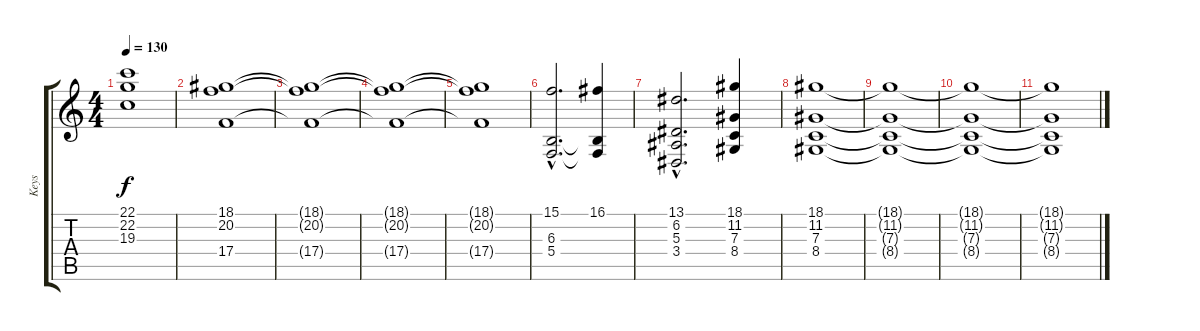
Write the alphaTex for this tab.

\track ("Keys" "Keys") {instrument stringensemble1}
\staff {score tabs}
\tuning (D4 A3 F3 C3 G2 C2) {hide}
\ts (4 4)
\tempo 130
\clef g2
\ks c
(22.1{t} 22.2{t} 19.3{t}).1{dy f} |
(18.1 20.2 17.4).1 |
(18.1{t} 20.2{t} 17.4{t}).1 |
(18.1{t} 20.2{t} 17.4{t}).1 |
(18.1{t} 20.2{t} 17.4{t}).1 |
(15.1{hac} 6.3{hac} 5.4{hac}).2{d} (16.1 6.3{t} 5.4{t}).4 |
(13.1{hac} 6.2{hac} 5.3{hac} 3.4{hac}).2{d} (18.1 11.2 7.3 8.4).4 |
(18.1 11.2 7.3 8.4).1 |
(18.1{t} 11.2{t} 7.3{t} 8.4{t}).1 |
(18.1{t} 11.2{t} 7.3{t} 8.4{t}).1 |
(18.1{t} 11.2{t} 7.3{t} 8.4{t}).1
